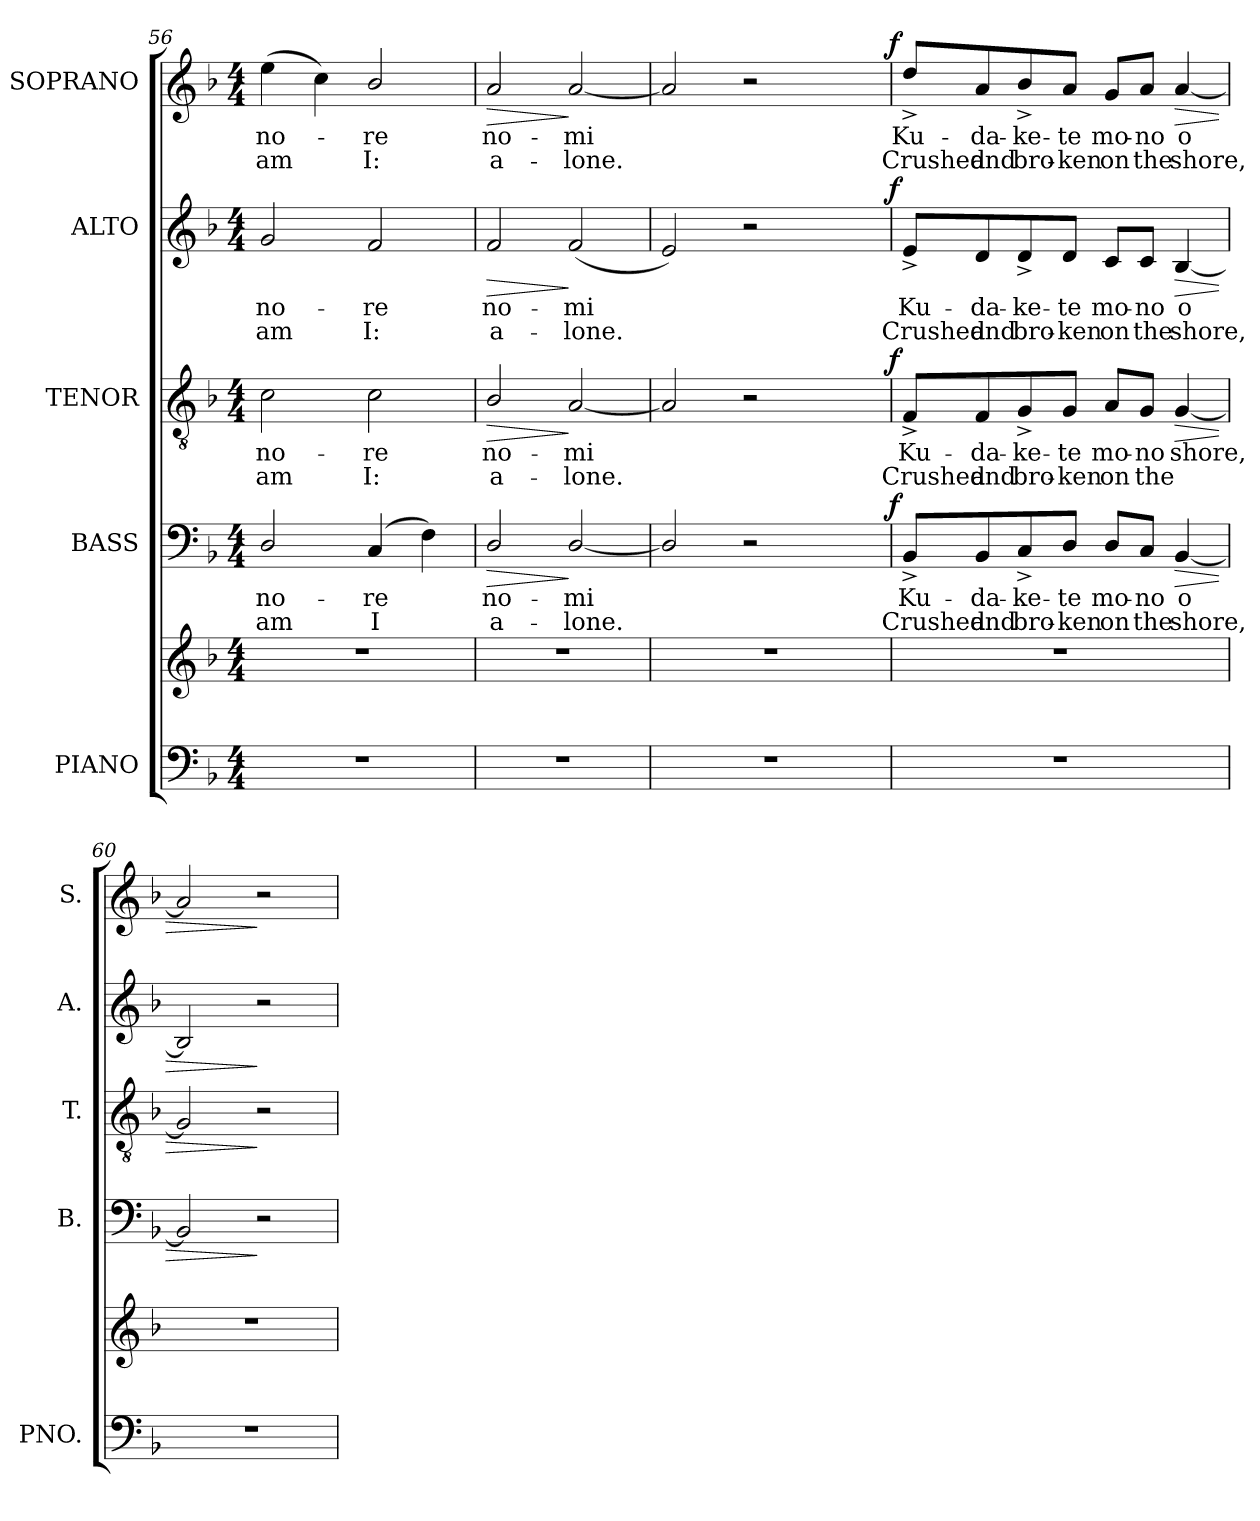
**kern	**kern	**kern	**text	**text	**dynam	**kern	**text	**text	**dynam	**kern	**text	**text	**dynam	**kern	**text	**text	**dynam
*part5	*part5	*part4	*part4	*part4	*part4	*part3	*part3	*part3	*part3	*part2	*part2	*part2	*part2	*part1	*part1	*part1	*part1
*staff6	*staff5	*staff4	*staff4	*staff4	*staff4	*staff3	*staff3	*staff3	*staff3	*staff2	*staff2	*staff2	*staff2	*staff1	*staff1	*staff1	*staff1
*I"PIANO	*	*I"BASS	*	*	*	*I"TENOR	*	*	*	*I"ALTO	*	*	*	*I"SOPRANO	*	*	*
*I'PNO.	*	*I'B.	*	*	*	*I'T.	*	*	*	*I'A.	*	*	*	*I'S.	*	*	*
*clefF4	*clefG2	*clefF4	*	*	*	*clefGv2	*	*	*	*clefG2	*	*	*	*clefG2	*	*	*
*	*	*	*	*	*	*ITrd7c12	*	*	*	*	*	*	*	*	*	*	*
*k[b-]	*k[b-]	*k[b-]	*	*	*	*k[b-]	*	*	*	*k[b-]	*	*	*	*k[b-]	*	*	*
*d:	*d:	*d:	*	*	*	*d:	*	*	*	*d:	*	*	*	*d:	*	*	*
*M4/4	*M4/4	*M4/4	*	*	*	*M4/4	*	*	*	*M4/4	*	*	*	*M4/4	*	*	*
=56	=56	=56	=56	=56	=56	=56	=56	=56	=56	=56	=56	=56	=56	=56	=56	=56	=56
!	!	!	!LO:LY:b:color=#000000	!LO:LY:b:color=#000000	!	!	!	!	!	!	!	!	!	!	!	!	!
!	!	!	!	!	!	!	!LO:LY:b:color=#000000	!LO:LY:b:color=#000000	!	!	!	!	!	!	!	!	!
!	!	!	!	!	!	!	!	!	!	!	!LO:LY:b:color=#000000	!LO:LY:b:color=#000000	!	!	!	!	!
!	!	!	!	!	!	!	!	!	!	!	!	!	!	!	!LO:LY:b:color=#000000	!LO:LY:b:color=#000000	!
1r	1r	2Di/	-no-	am	.	2Ci\	-no-	am	.	2gi/	-no-	am	.	(4eei\	-no-	am	.
.	.	.	.	.	.	.	.	.	.	.	.	.	.	4cci\)	.	.	.
!	!	!	!LO:LY:b:color=#000000	!LO:LY:b:color=#000000	!	!	!	!	!	!	!	!	!	!	!	!	!
!	!	!	!	!	!	!	!LO:LY:b:color=#000000	!LO:LY:b:color=#000000	!	!	!	!	!	!	!	!	!
!	!	!	!	!	!	!	!	!	!	!	!LO:LY:b:color=#000000	!LO:LY:b:color=#000000	!	!	!	!	!
!	!	!	!	!	!	!	!	!	!	!	!	!	!	!	!LO:LY:b:color=#000000	!LO:LY:b:color=#000000	!
.	.	(4Ci/	-re	I	.	2Ci\	-re	I:	.	2fi/	-re	I:	.	2b-i/	-re	I:	.
.	.	4Fi\)	.	.	.	.	.	.	.	.	.	.	.	.	.	.	.
=57	=57	=57	=57	=57	=57	=57	=57	=57	=57	=57	=57	=57	=57	=57	=57	=57	=57
!	!	!	!LO:LY:b:color=#000000	!LO:LY:b:color=#000000	!LO:HP:b	!	!	!	!	!	!	!	!	!	!	!	!
!	!	!	!	!	!	!	!LO:LY:b:color=#000000	!LO:LY:b:color=#000000	!LO:HP:b	!	!	!	!	!	!	!	!
!	!	!	!	!	!	!	!	!	!	!	!LO:LY:b:color=#000000	!LO:LY:b:color=#000000	!LO:HP:b	!	!	!	!
!	!	!	!	!	!	!	!	!	!	!	!	!	!	!	!LO:LY:b:color=#000000	!LO:LY:b:color=#000000	!LO:HP:b
1r	1r	2Di/	no-	a-	>	2BB-i/	no-	a-	>	2fi/	no-	a-	>	2ai/	no-	a-	>
!	!	!	!LO:LY:b:color=#000000	!LO:LY:b:color=#000000	!	!	!	!	!	!	!	!	!	!	!	!	!
!	!	!	!	!	!	!	!LO:LY:b:color=#000000	!LO:LY:b:color=#000000	!	!	!	!	!	!	!	!	!
!	!	!	!	!	!	!	!	!	!	!	!LO:LY:b:color=#000000	!LO:LY:b:color=#000000	!	!	!	!	!
!	!	!	!	!	!	!	!	!	!	!	!	!	!	!	!LO:LY:b:color=#000000	!LO:LY:b:color=#000000	!
.	.	[2Di/	-mi	-lone.	]	[2AAi/	-mi	-lone.	]	(2fi/	-mi	-lone.	]	[2ai/	-mi	-lone.	]
=58	=58	=58	=58	=58	=58	=58	=58	=58	=58	=58	=58	=58	=58	=58	=58	=58	=58
*	*	*^	*	*	*	*^	*	*	*	*^	*	*	*	*^	*	*	*
1r	1r	2Di/]	2ryy	.	.	.	2AAi/]	2ryy	.	.	.	2ei/)	2ryy	.	.	.	2ai/]	2ryy	.	.	.
.	.	2r	4ryy	.	.	.	2r	4ryy	.	.	.	2r	4ryy	.	.	.	2r	4ryy	.	.	.
.	.	.	8ryy	.	.	.	.	8ryy	.	.	.	.	8ryy	.	.	.	.	8ryy	.	.	.
.	.	.	16ryy	.	.	.	.	16ryy	.	.	.	.	16ryy	.	.	.	.	16ryy	.	.	.
.	.	.	32ryy	.	.	.	.	32ryy	.	.	.	.	32ryy	.	.	.	.	32ryy	.	.	.
.	.	.	64ryy	.	.	.	.	64ryy	.	.	.	.	64ryy	.	.	.	.	64ryy	.	.	.
.	.	.	128...ryy	.	.	.	.	128...ryy	.	.	.	.	128...ryy	.	.	.	.	128...ryy	.	.	.
.	.	.	1024ryy	.	.	f	.	1024ryy	.	.	f	.	1024ryy	.	.	f	.	1024ryy	.	.	f
*	*	*v	*v	*	*	*	*	*	*	*	*	*v	*v	*	*	*	*v	*v	*	*	*
*	*	*	*	*	*	*v	*v	*	*	*	*	*	*	*	*	*	*	*
=59	=59	=59	=59	=59	=59	=59	=59	=59	=59	=59	=59	=59	=59	=59	=59	=59	=59
*	*	*^	*	*	*	*^	*	*	*	*^	*	*	*	*^	*	*	*
!	!	!	!	!LO:LY:b:color=#000000	!LO:LY:b:color=#000000	!	!	!	!	!	!	!	!	!	!	!	!	!	!	!	!
*	*	*v	*v	*	*	*	*	*	*	*	*	*v	*v	*	*	*	*v	*v	*	*	*
*	*	*	*	*	*	*v	*v	*	*	*	*	*	*	*	*	*	*	*
*	*	*^	*	*	*	*^	*	*	*	*^	*	*	*	*^	*	*	*
!	!	!	!	!	!	!	!	!	!LO:LY:b:color=#000000	!LO:LY:b:color=#000000	!	!	!	!	!	!	!	!	!	!	!
*	*	*v	*v	*	*	*	*	*	*	*	*	*v	*v	*	*	*	*v	*v	*	*	*
*	*	*	*	*	*	*v	*v	*	*	*	*	*	*	*	*	*	*	*
*	*	*^	*	*	*	*^	*	*	*	*^	*	*	*	*^	*	*	*
!	!	!	!	!	!	!	!	!	!	!	!	!	!	!LO:LY:b:color=#000000	!LO:LY:b:color=#000000	!	!	!	!	!	!
*	*	*v	*v	*	*	*	*	*	*	*	*	*v	*v	*	*	*	*v	*v	*	*	*
*	*	*	*	*	*	*v	*v	*	*	*	*	*	*	*	*	*	*	*
*	*	*^	*	*	*	*^	*	*	*	*^	*	*	*	*^	*	*	*
!	!	!	!	!	!	!	!	!	!	!	!	!	!	!	!	!	!	!	!LO:LY:b:color=#000000	!LO:LY:b:color=#000000	!
*	*	*v	*v	*	*	*	*	*	*	*	*	*v	*v	*	*	*	*v	*v	*	*	*
*	*	*	*	*	*	*v	*v	*	*	*	*	*	*	*	*	*	*	*
1r	1r	8BB-^i/L	Ku-	Crushed	.	8FF^i/L	Ku-	Crushed	.	8e^i/L	Ku-	Crushed	.	8dd^i/L	Ku-	Crushed	.
!	!	!	!LO:LY:b:color=#000000	!LO:LY:b:color=#000000	!	!	!	!	!	!	!	!	!	!	!	!	!
!	!	!	!	!	!	!	!LO:LY:b:color=#000000	!LO:LY:b:color=#000000	!	!	!	!	!	!	!	!	!
!	!	!	!	!	!	!	!	!	!	!	!LO:LY:b:color=#000000	!LO:LY:b:color=#000000	!	!	!	!	!
!	!	!	!	!	!	!	!	!	!	!	!	!	!	!	!LO:LY:b:color=#000000	!LO:LY:b:color=#000000	!
.	.	8BB-i/	-da-	and	.	8FFi/	-da-	and	.	8di/	-da-	and	.	8ai/	-da-	and	.
!	!	!	!LO:LY:b:color=#000000	!LO:LY:b:color=#000000	!	!	!	!	!	!	!	!	!	!	!	!	!
!	!	!	!	!	!	!	!LO:LY:b:color=#000000	!LO:LY:b:color=#000000	!	!	!	!	!	!	!	!	!
!	!	!	!	!	!	!	!	!	!	!	!LO:LY:b:color=#000000	!LO:LY:b:color=#000000	!	!	!	!	!
!	!	!	!	!	!	!	!	!	!	!	!	!	!	!	!LO:LY:b:color=#000000	!LO:LY:b:color=#000000	!
.	.	8C^i/	-ke-	bro-	.	8GG^i/	-ke-	bro-	.	8d^i/	-ke-	bro-	.	8b-^i/	-ke-	bro-	.
!	!	!	!LO:LY:b:color=#000000	!LO:LY:b:color=#000000	!	!	!	!	!	!	!	!	!	!	!	!	!
!	!	!	!	!	!	!	!LO:LY:b:color=#000000	!LO:LY:b:color=#000000	!	!	!	!	!	!	!	!	!
!	!	!	!	!	!	!	!	!	!	!	!LO:LY:b:color=#000000	!LO:LY:b:color=#000000	!	!	!	!	!
!	!	!	!	!	!	!	!	!	!	!	!	!	!	!	!LO:LY:b:color=#000000	!LO:LY:b:color=#000000	!
.	.	8Di/J	-te	-ken	.	8GGi/J	-te	-ken	.	8di/J	-te	-ken	.	8ai/J	-te	-ken	.
!	!	!	!LO:LY:b:color=#000000	!LO:LY:b:color=#000000	!	!	!	!	!	!	!	!	!	!	!	!	!
!	!	!	!	!	!	!	!LO:LY:b:color=#000000	!LO:LY:b:color=#000000	!	!	!	!	!	!	!	!	!
!	!	!	!	!	!	!	!	!	!	!	!LO:LY:b:color=#000000	!LO:LY:b:color=#000000	!	!	!	!	!
!	!	!	!	!	!	!	!	!	!	!	!	!	!	!	!LO:LY:b:color=#000000	!LO:LY:b:color=#000000	!
.	.	8Di/L	mo-	on	.	8AAi/L	mo-	on	.	8ci/L	mo-	on	.	8gi/L	mo-	on	.
!	!	!	!LO:LY:b:color=#000000	!LO:LY:b:color=#000000	!	!	!	!	!	!	!	!	!	!	!	!	!
!	!	!	!	!	!	!	!LO:LY:b:color=#000000	!LO:LY:b:color=#000000	!	!	!	!	!	!	!	!	!
!	!	!	!	!	!	!	!	!	!	!	!LO:LY:b:color=#000000	!LO:LY:b:color=#000000	!	!	!	!	!
!	!	!	!	!	!	!	!	!	!	!	!	!	!	!	!LO:LY:b:color=#000000	!LO:LY:b:color=#000000	!
.	.	8Ci/J	-no	the	.	8GGi/J	-no	the	.	8ci/J	-no	the	.	8ai/J	-no	the	.
!	!	!	!LO:LY:b:color=#000000	!LO:LY:b:color=#000000	!LO:HP:b	!	!	!	!	!	!	!	!	!	!	!	!
!	!	!	!	!	!	!	!LO:LY:b:color=#000000	!	!LO:HP:b	!	!	!	!	!	!	!	!
!	!	!	!	!	!	!	!	!	!	!	!LO:LY:b:color=#000000	!LO:LY:b:color=#000000	!LO:HP:b	!	!	!	!
!	!	!	!	!	!	!	!	!	!	!	!	!	!	!	!LO:LY:b:color=#000000	!LO:LY:b:color=#000000	!LO:HP:b
.	.	[4BB-i/	o	shore,	>	[4GGi/	shore,	.	>	[4B-i/	o	shore,	>	[4ai/	o	shore,	>
!!LO:PB:g=z
=60	=60	=60	=60	=60	=60	=60	=60	=60	=60	=60	=60	=60	=60	=60	=60	=60	=60
1r	1r	2BB-i/]	.	.	.	2GGi/]	.	.	.	2B-i/]	.	.	.	2ai/]	.	.	.
.	.	2r	.	.	]	2r	.	.	]	2r	.	.	]	2r	.	.	]
=	=	=	=	=	=	=	=	=	=	=	=	=	=	=	=	=	=
*-	*-	*-	*-	*-	*-	*-	*-	*-	*-	*-	*-	*-	*-	*-	*-	*-	*-
